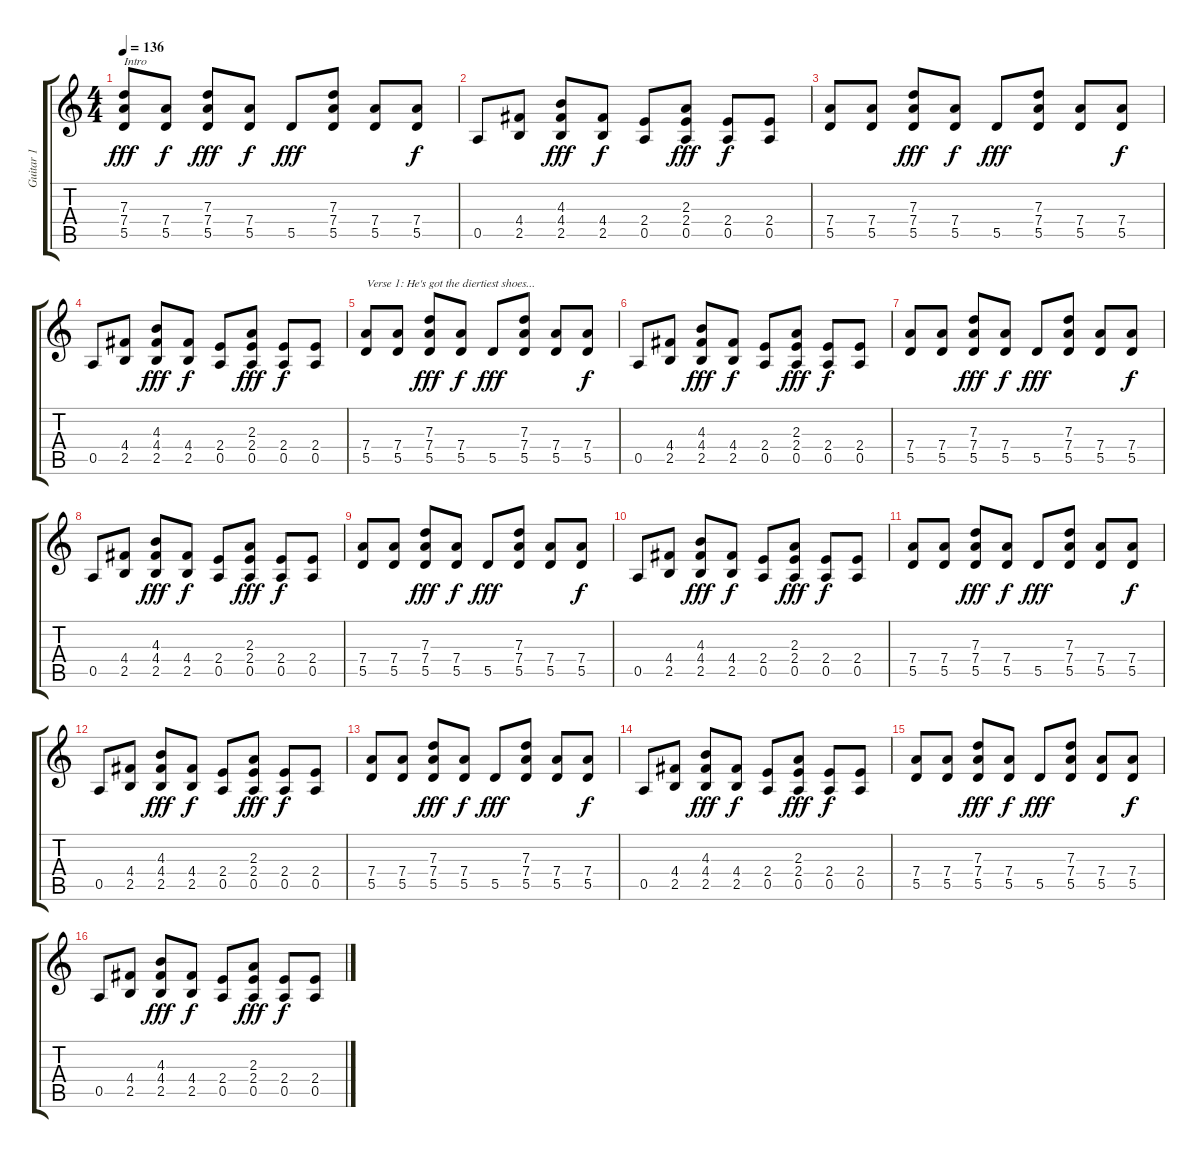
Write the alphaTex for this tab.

\track ("Guitar 1" "Guitar 1") {instrument acousticguitarsteel}
\staff {score tabs}
\tuning (E4 B3 G3 D3 A2 E2) {hide}
\ts (4 4)
\tempo 136
\clef g2
\ks c
(7.3 7.4 5.5).8{txt "Intro" dy fff instrument acousticguitarsteel} (7.4 5.5).8{dy f} (7.3 7.4 5.5).8{dy fff} (7.4 5.5).8{dy f} 5.5.8{dy fff} (7.3 7.4 5.5).8 (7.4 5.5).8 (7.4 5.5).8{dy f} |
0.5.8 (4.4 2.5).8 (4.3 4.4 2.5).8{dy fff} (4.4 2.5).8{dy f} (2.4 0.5).8 (2.3 2.4 0.5).8{dy fff} (2.4 0.5).8{dy f} (2.4 0.5).8 |
(7.4 5.5).8 (7.4 5.5).8 (7.3 7.4 5.5).8{dy fff} (7.4 5.5).8{dy f} 5.5.8{dy fff} (7.3 7.4 5.5).8 (7.4 5.5).8 (7.4 5.5).8{dy f} |
0.5.8 (4.4 2.5).8 (4.3 4.4 2.5).8{dy fff} (4.4 2.5).8{dy f} (2.4 0.5).8 (2.3 2.4 0.5).8{dy fff} (2.4 0.5).8{dy f} (2.4 0.5).8 |
(7.4 5.5).8{txt "Verse 1: He's got the diertiest shoes..."} (7.4 5.5).8 (7.3 7.4 5.5).8{dy fff} (7.4 5.5).8{dy f} 5.5.8{dy fff} (7.3 7.4 5.5).8 (7.4 5.5).8 (7.4 5.5).8{dy f} |
0.5.8 (4.4 2.5).8 (4.3 4.4 2.5).8{dy fff} (4.4 2.5).8{dy f} (2.4 0.5).8 (2.3 2.4 0.5).8{dy fff} (2.4 0.5).8{dy f} (2.4 0.5).8 |
(7.4 5.5).8 (7.4 5.5).8 (7.3 7.4 5.5).8{dy fff} (7.4 5.5).8{dy f} 5.5.8{dy fff} (7.3 7.4 5.5).8 (7.4 5.5).8 (7.4 5.5).8{dy f} |
0.5.8 (4.4 2.5).8 (4.3 4.4 2.5).8{dy fff} (4.4 2.5).8{dy f} (2.4 0.5).8 (2.3 2.4 0.5).8{dy fff} (2.4 0.5).8{dy f} (2.4 0.5).8 |
(7.4 5.5).8 (7.4 5.5).8 (7.3 7.4 5.5).8{dy fff} (7.4 5.5).8{dy f} 5.5.8{dy fff} (7.3 7.4 5.5).8 (7.4 5.5).8 (7.4 5.5).8{dy f} |
0.5.8 (4.4 2.5).8 (4.3 4.4 2.5).8{dy fff} (4.4 2.5).8{dy f} (2.4 0.5).8 (2.3 2.4 0.5).8{dy fff} (2.4 0.5).8{dy f} (2.4 0.5).8 |
(7.4 5.5).8 (7.4 5.5).8 (7.3 7.4 5.5).8{dy fff} (7.4 5.5).8{dy f} 5.5.8{dy fff} (7.3 7.4 5.5).8 (7.4 5.5).8 (7.4 5.5).8{dy f} |
0.5.8 (4.4 2.5).8 (4.3 4.4 2.5).8{dy fff} (4.4 2.5).8{dy f} (2.4 0.5).8 (2.3 2.4 0.5).8{dy fff} (2.4 0.5).8{dy f} (2.4 0.5).8 |
(7.4 5.5).8 (7.4 5.5).8 (7.3 7.4 5.5).8{dy fff} (7.4 5.5).8{dy f} 5.5.8{dy fff} (7.3 7.4 5.5).8 (7.4 5.5).8 (7.4 5.5).8{dy f} |
0.5.8 (4.4 2.5).8 (4.3 4.4 2.5).8{dy fff} (4.4 2.5).8{dy f} (2.4 0.5).8 (2.3 2.4 0.5).8{dy fff} (2.4 0.5).8{dy f} (2.4 0.5).8 |
(7.4 5.5).8 (7.4 5.5).8 (7.3 7.4 5.5).8{dy fff} (7.4 5.5).8{dy f} 5.5.8{dy fff} (7.3 7.4 5.5).8 (7.4 5.5).8 (7.4 5.5).8{dy f} |
0.5.8 (4.4 2.5).8 (4.3 4.4 2.5).8{dy fff} (4.4 2.5).8{dy f} (2.4 0.5).8 (2.3 2.4 0.5).8{dy fff} (2.4 0.5).8{dy f} (2.4 0.5).8
